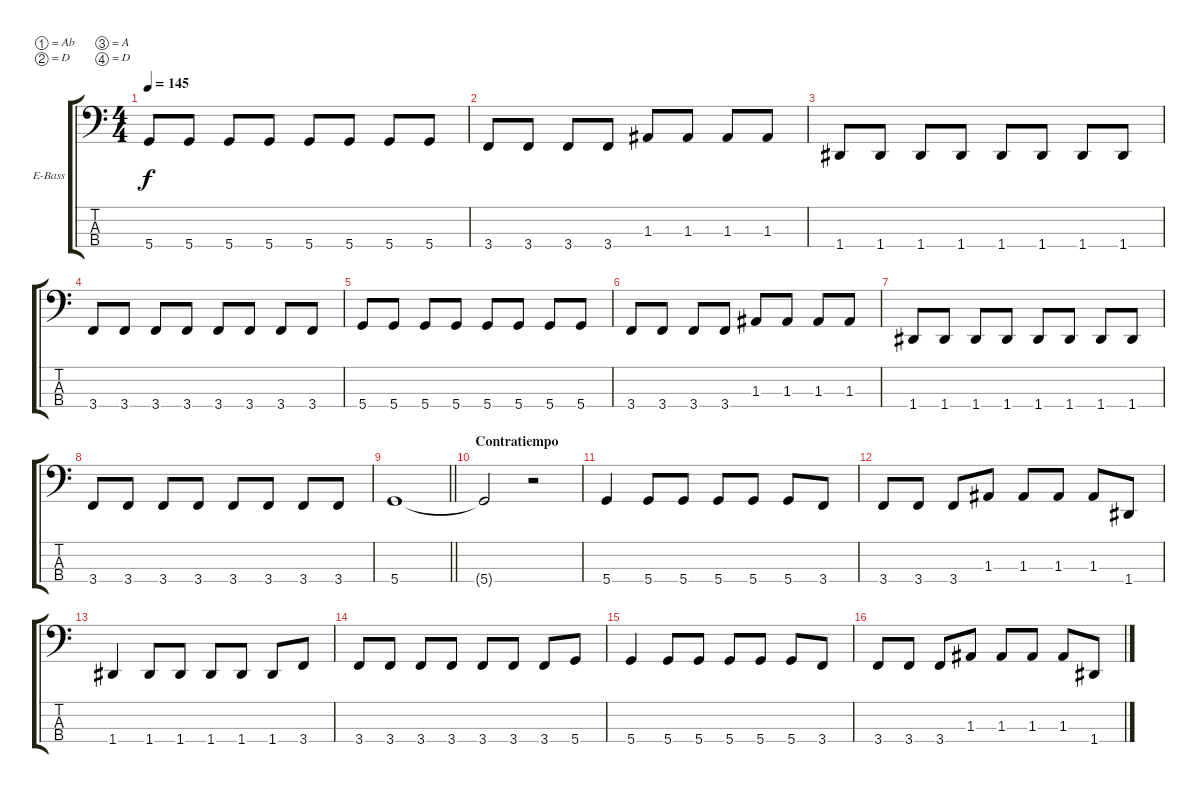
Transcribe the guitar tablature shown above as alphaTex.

\bracketExtendMode groupsimilarinstruments
\firstSystemTrackNameOrientation horizontal
\otherSystemsTrackNameOrientation horizontal
\track ("Rodrigo" "E-Bass") {instrument electricbassfinger}
\staff {score tabs}
\tuning (Ab2 D2 A1 D1)
\ts (4 4)
\tempo 145
\clef f4
\ks c
5.4.8{dy f} 5.4.8 5.4.8 5.4.8 5.4.8 5.4.8 5.4.8 5.4.8 |
3.4.8 3.4.8 3.4.8 3.4.8 1.3.8 1.3.8 1.3.8 1.3.8 |
1.4.8 1.4.8 1.4.8 1.4.8 1.4.8 1.4.8 1.4.8 1.4.8 |
3.4.8 3.4.8 3.4.8 3.4.8 3.4.8 3.4.8 3.4.8 3.4.8 |
5.4.8 5.4.8 5.4.8 5.4.8 5.4.8 5.4.8 5.4.8 5.4.8 |
3.4.8 3.4.8 3.4.8 3.4.8 1.3.8 1.3.8 1.3.8 1.3.8 |
1.4.8 1.4.8 1.4.8 1.4.8 1.4.8 1.4.8 1.4.8 1.4.8 |
3.4.8 3.4.8 3.4.8 3.4.8 3.4.8 3.4.8 3.4.8 3.4.8 |
\barLineRight lightlight
5.4.1 |
\section ("" "Contratiempo")
5.4{t}.2 r.2 |
5.4.4 5.4.8 5.4.8 5.4.8 5.4.8 5.4.8 3.4.8 |
3.4.8 3.4.8 3.4.8 1.3.8 1.3.8 1.3.8 1.3.8 1.4.8 |
1.4.4 1.4.8 1.4.8 1.4.8 1.4.8 1.4.8 3.4.8 |
3.4.8 3.4.8 3.4.8 3.4.8 3.4.8 3.4.8 3.4.8 5.4.8 |
5.4.4 5.4.8 5.4.8 5.4.8 5.4.8 5.4.8 3.4.8 |
3.4.8 3.4.8 3.4.8 1.3.8 1.3.8 1.3.8 1.3.8 1.4.8
